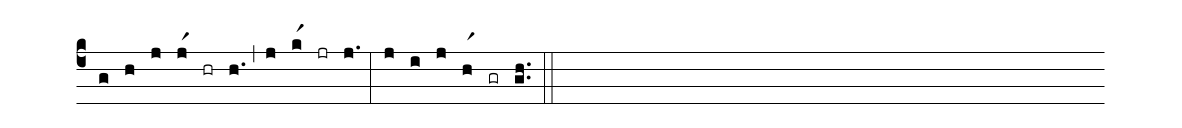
%%
(c4)
(g) (h)
(j) (jr1) (hr) (h.)  (,)
(j) (kr1) (jr) (j.) (:)
(j) (i) (j) (hr1) (gr) (g.h.) (::)
